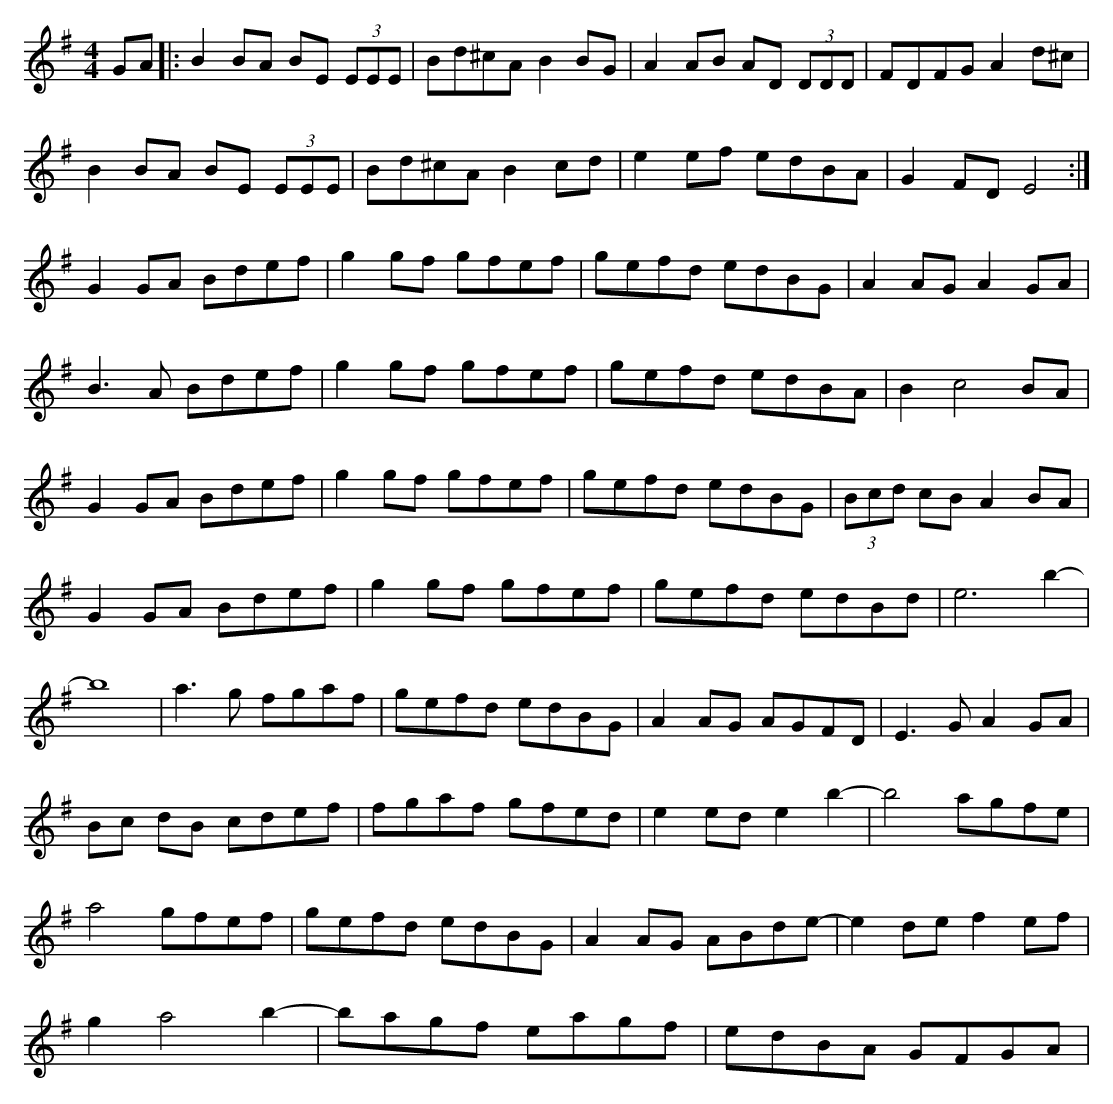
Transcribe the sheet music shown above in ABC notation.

X:1
M:4/4
K:Emin
GA|: B2BA BE (3EEE|Bd^cA B2 BG| A2 AB AD (3DDD|FDFG A2d^c|
 B2 BA BE (3EEE|Bd^cA B2 cd|e2 ef edBA|G2 FD E4:|
 G2 GA Bdef|g2 gf gfef|gefd edBG|A2 AG A2 GA|
 B3 A Bdef|g2 gf gfef|gefd edBA|B2 c4 BA|
 G2 GA Bdef|g2 gf gfef|gefd edBG|(3 Bcd cB A2BA|
 G2 GA Bdef|g2 gf gfef|gefd edBd| e6 b2-|
b8| a3 g fgaf| gefd edBG| A2 AG AGFD| E3 G A2 GA|
 Bc dB cdef| fgaf gfed| e2 ed e2 b2-| b4 agfe|
 a4 gfef| gefd edBG| A2 AG ABde-| e2 de f2 ef|
 g2 a4 b2-| bagf eagf| edBA GFGA|
